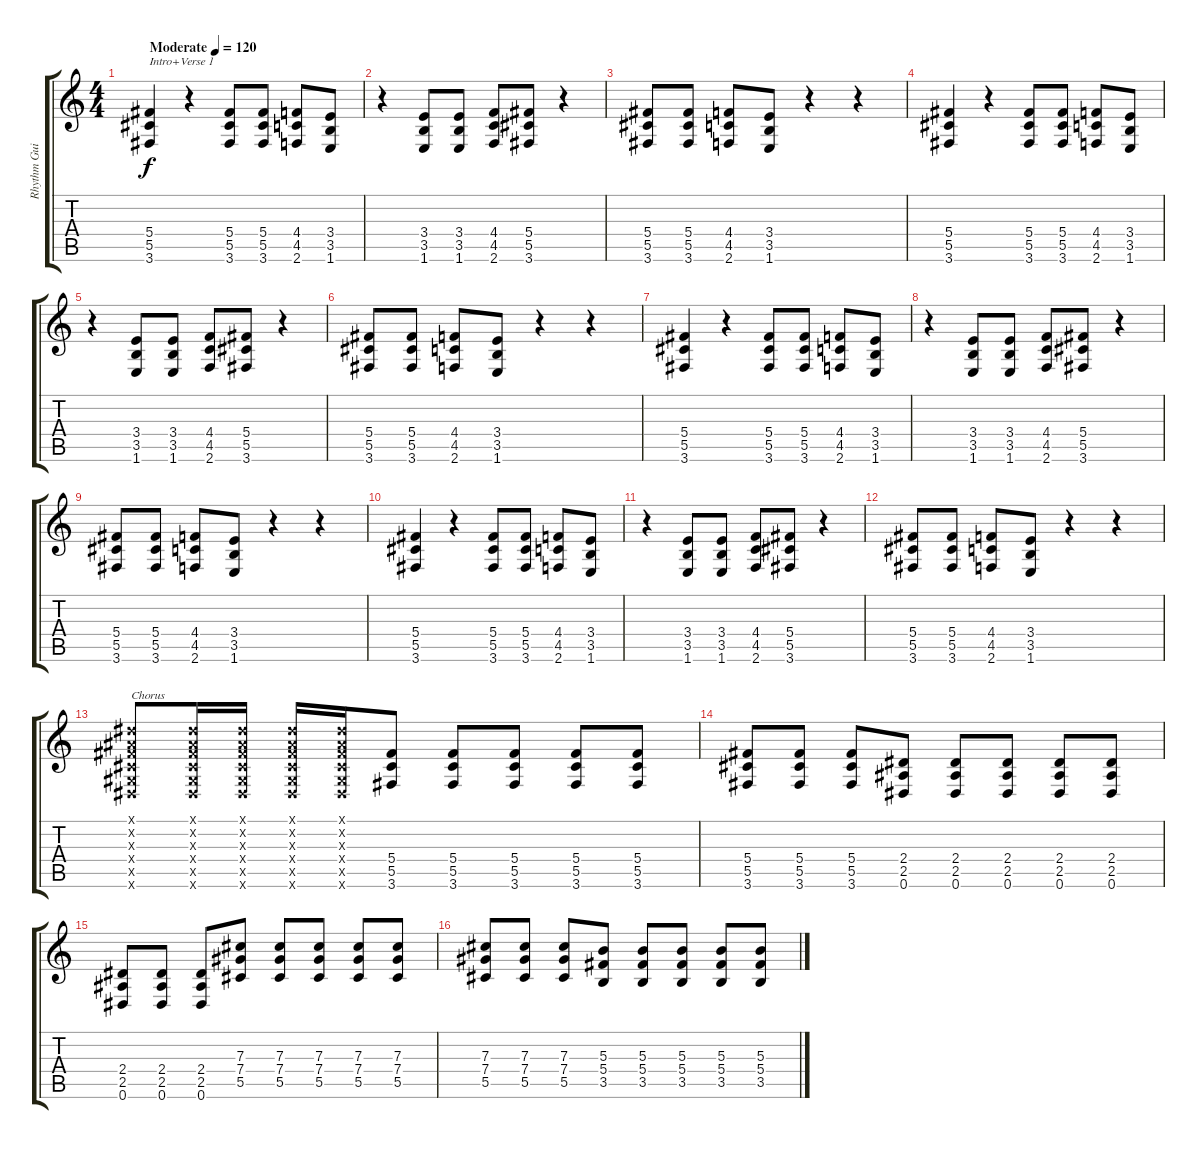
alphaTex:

\track ("Rhythm Guitar" "Rhythm Gui") {instrument distortionguitar}
\staff {score tabs}
\tuning (Eb4 Bb3 Gb3 Db3 Ab2 Eb2) {hide}
\ts (4 4)
\tempo (120 "Moderate")
\clef g2
\ks c
(5.4 5.5 3.6).4{txt "Intro+Verse 1" dy f instrument distortionguitar} r.4 (5.4 5.5 3.6).8 (5.4 5.5 3.6).8 (4.4 4.5 2.6).8 (3.4 3.5 1.6).8 |
r.4 (3.4 3.5 1.6).8 (3.4 3.5 1.6).8 (4.4 4.5 2.6).8 (5.4 5.5 3.6).8 r.4 |
(5.4 5.5 3.6).8 (5.4 5.5 3.6).8 (4.4 4.5 2.6).8 (3.4 3.5 1.6).8 r.4 r.4 |
(5.4 5.5 3.6).4 r.4 (5.4 5.5 3.6).8 (5.4 5.5 3.6).8 (4.4 4.5 2.6).8 (3.4 3.5 1.6).8 |
r.4 (3.4 3.5 1.6).8 (3.4 3.5 1.6).8 (4.4 4.5 2.6).8 (5.4 5.5 3.6).8 r.4 |
(5.4 5.5 3.6).8 (5.4 5.5 3.6).8 (4.4 4.5 2.6).8 (3.4 3.5 1.6).8 r.4 r.4 |
(5.4 5.5 3.6).4 r.4 (5.4 5.5 3.6).8 (5.4 5.5 3.6).8 (4.4 4.5 2.6).8 (3.4 3.5 1.6).8 |
r.4 (3.4 3.5 1.6).8 (3.4 3.5 1.6).8 (4.4 4.5 2.6).8 (5.4 5.5 3.6).8 r.4 |
(5.4 5.5 3.6).8 (5.4 5.5 3.6).8 (4.4 4.5 2.6).8 (3.4 3.5 1.6).8 r.4 r.4 |
(5.4 5.5 3.6).4 r.4 (5.4 5.5 3.6).8 (5.4 5.5 3.6).8 (4.4 4.5 2.6).8 (3.4 3.5 1.6).8 |
r.4 (3.4 3.5 1.6).8 (3.4 3.5 1.6).8 (4.4 4.5 2.6).8 (5.4 5.5 3.6).8 r.4 |
(5.4 5.5 3.6).8 (5.4 5.5 3.6).8 (4.4 4.5 2.6).8 (3.4 3.5 1.6).8 r.4 r.4 |
(0.1{x} 0.2{x} 0.3{x} 0.4{x} 0.5{x} 0.6{x}).8{txt "Chorus"} (0.1{x} 0.2{x} 0.3{x} 0.4{x} 0.5{x} 0.6{x}).16 (0.1{x} 0.2{x} 0.3{x} 0.4{x} 0.5{x} 0.6{x}).16 (0.1{x} 0.2{x} 0.3{x} 0.4{x} 0.5{x} 0.6{x}).16 (0.1{x} 0.2{x} 0.3{x} 0.4{x} 0.5{x} 0.6{x}).16 (5.4 5.5 3.6).8 (5.4 5.5 3.6).8 (5.4 5.5 3.6).8 (5.4 5.5 3.6).8 (5.4 5.5 3.6).8 |
(5.4 5.5 3.6).8 (5.4 5.5 3.6).8 (5.4 5.5 3.6).8 (2.4 2.5 0.6).8 (2.4 2.5 0.6).8 (2.4 2.5 0.6).8 (2.4 2.5 0.6).8 (2.4 2.5 0.6).8 |
(2.4 2.5 0.6).8 (2.4 2.5 0.6).8 (2.4 2.5 0.6).8 (7.3 7.4 5.5).8 (7.3 7.4 5.5).8 (7.3 7.4 5.5).8 (7.3 7.4 5.5).8 (7.3 7.4 5.5).8 |
(7.3 7.4 5.5).8 (7.3 7.4 5.5).8 (7.3 7.4 5.5).8 (5.3 5.4 3.5).8 (5.3 5.4 3.5).8 (5.3 5.4 3.5).8 (5.3 5.4 3.5).8 (5.3 5.4 3.5).8
